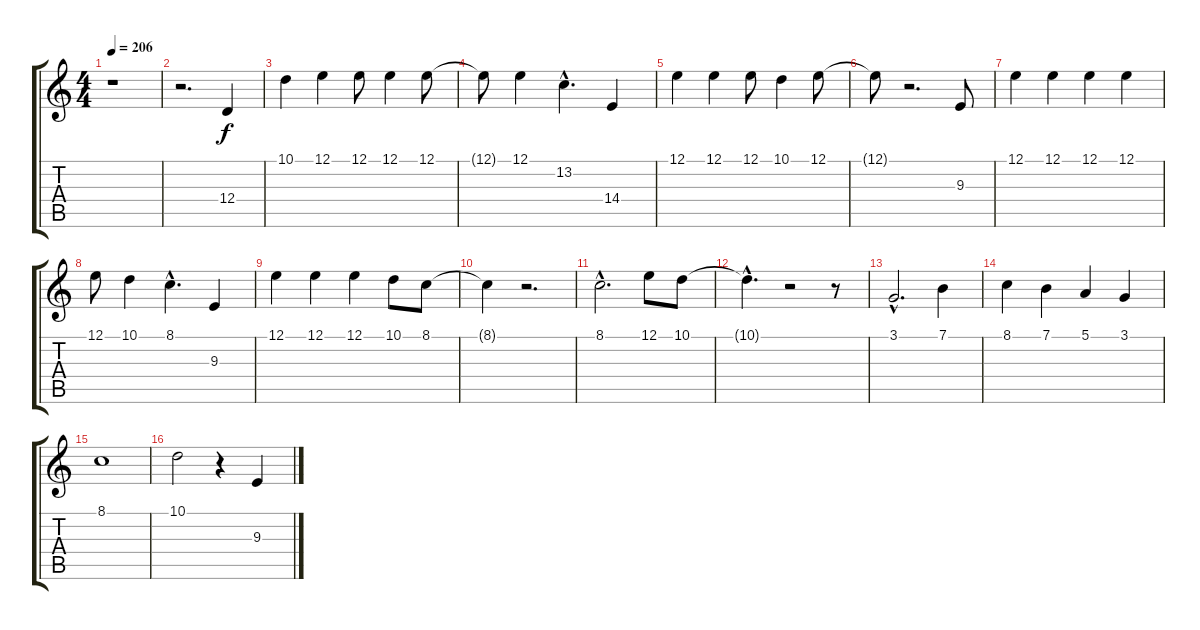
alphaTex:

\track "" {instrument fx5brightness}
\staff {score tabs}
\tuning (E4 B3 G3 D3 A2 E2) {hide}
\ts (4 4)
\tempo 206
\clef g2
\ks c
r.1{dy f} |
r.2{d} 12.4.4 |
10.1.4 12.1.4 12.1.8 12.1.4 12.1.8 |
12.1{t}.8 12.1.4 13.2{hac}.4{d} 14.4.4 |
12.1.4 12.1.4 12.1.8 10.1.4 12.1.8 |
12.1{t}.8 r.2{d} 9.3.8 |
12.1.4 12.1.4 12.1.4 12.1.4 |
12.1.8 10.1.4 8.1{hac}.4{d} 9.3.4 |
12.1.4 12.1.4 12.1.4 10.1.8 8.1.8 |
8.1{t}.4 r.2{d} |
8.1{hac}.2{d} 12.1.8 10.1.8 |
10.1{hac t}.4{d} r.2 r.8 |
3.1{hac}.2{d} 7.1.4 |
8.1.4 7.1.4 5.1.4 3.1.4 |
8.1.1 |
10.1.2 r.4 9.3.4
